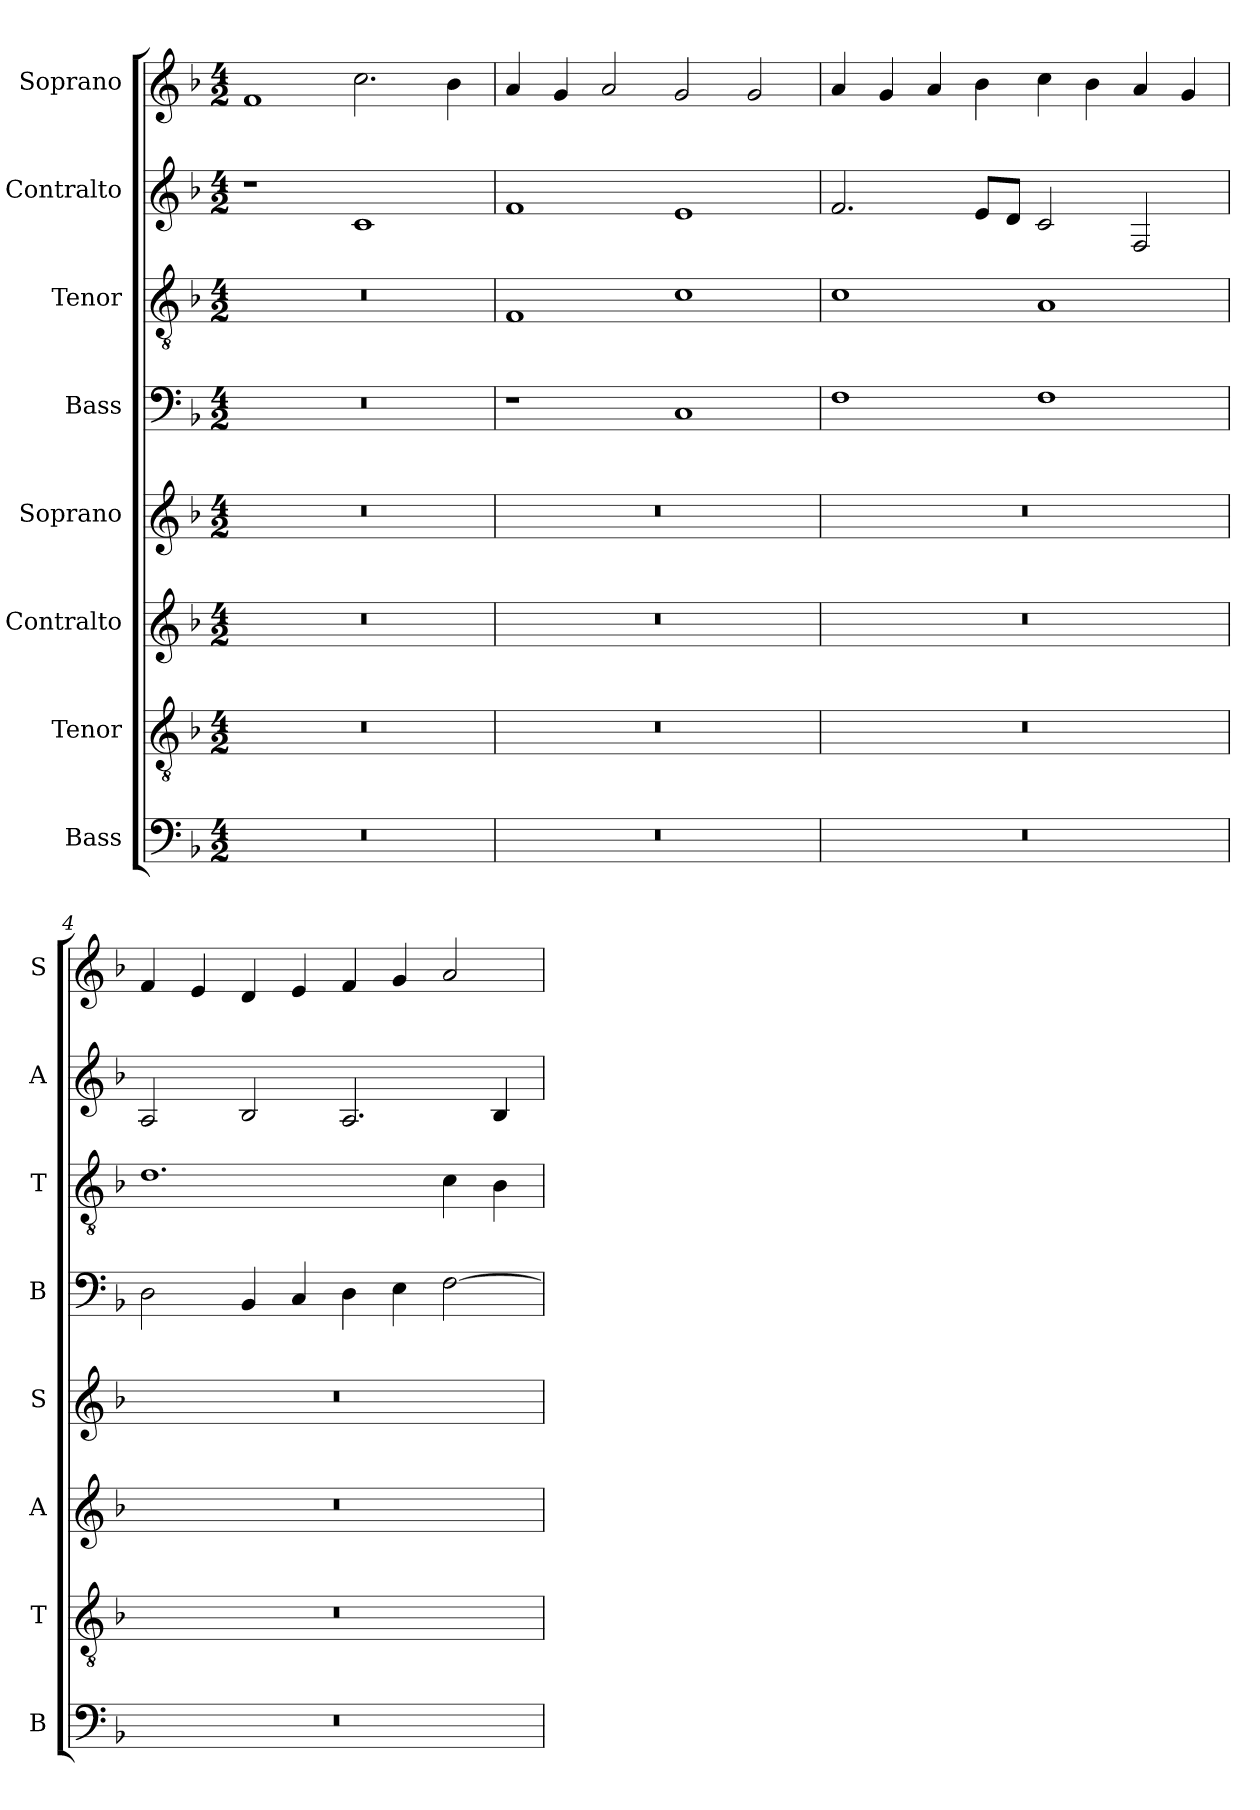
**kern	**kern	**kern	**kern	**kern	**kern	**kern	**kern
*part8	*part7	*part6	*part5	*part4	*part3	*part2	*part1
*staff8	*staff7	*staff6	*staff5	*staff4	*staff3	*staff2	*staff1
*I"Bass	*I"Tenor	*I"Contralto	*I"Soprano	*I"Bass	*I"Tenor	*I"Contralto	*I"Soprano
*I'B	*I'T	*I'A	*I'S	*I'B	*I'T	*I'A	*I'S
*clefF4	*clefGv2	*clefG2	*clefG2	*clefF4	*clefGv2	*clefG2	*clefG2
*k[b-]	*k[b-]	*k[b-]	*k[b-]	*k[b-]	*k[b-]	*k[b-]	*k[b-]
*F:ion	*F:ion	*F:ion	*F:ion	*F:ion	*F:ion	*F:ion	*F:ion
*M4/2	*M4/2	*M4/2	*M4/2	*M4/2	*M4/2	*M4/2	*M4/2
=1	=1	=1	=1	=1	=1	=1	=1
0r	0r	0r	0r	0r	0r	1r	1f
.	.	.	.	.	.	1c	2.cc
.	.	.	.	.	.	.	4b-
=2	=2	=2	=2	=2	=2	=2	=2
0r	0r	0r	0r	1r	1F	1f	4a
.	.	.	.	.	.	.	4g
.	.	.	.	.	.	.	2a
.	.	.	.	1C	1c	1e	2g
.	.	.	.	.	.	.	2g
=3	=3	=3	=3	=3	=3	=3	=3
0r	0r	0r	0r	1F	1c	2.f	4a
.	.	.	.	.	.	.	4g
.	.	.	.	.	.	.	4a
.	.	.	.	.	.	8e/L	4b-
.	.	.	.	.	.	8d/J	.
.	.	.	.	1F	1A	2c	4cc
.	.	.	.	.	.	.	4b-
.	.	.	.	.	.	2F	4a
.	.	.	.	.	.	.	4g
=4	=4	=4	=4	=4	=4	=4	=4
0r	0r	0r	0r	2D	1.d	2A	4f
.	.	.	.	.	.	.	4e
.	.	.	.	4BB-	.	2B-	4d
.	.	.	.	4C	.	.	4e
.	.	.	.	4D	.	2.A	4f
.	.	.	.	4E	.	.	4g
.	.	.	.	[2F	4c	.	2a
.	.	.	.	.	4B-	4B-	.
=	=	=	=	=	=	=	=
*-	*-	*-	*-	*-	*-	*-	*-
